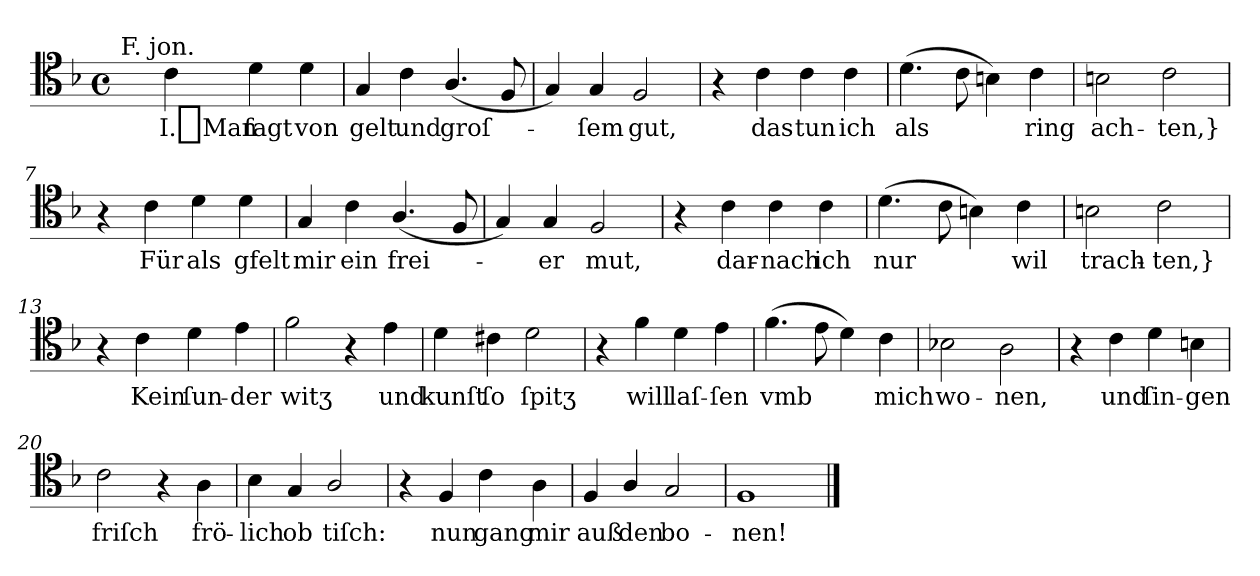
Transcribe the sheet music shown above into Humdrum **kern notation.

**kern	**text
*part1	*part1
*staff1	*staff1
*clefC4	*
*k[b-]	*
*F:ion	*
*M4/4	*
*met(c)	*
=1	=1
!LO:TX:a:t=F. jon.	!
4ryy	.
4c	I._Man
4d	ſagt
4d	von
=2	=2
4G	gelt
4c	und
(4.A/	groſ-
8F	.
=3	=3
4G)	.
4G	-ſem
2F	gut,
=4	=4
4r	.
4c	das
4c	tun
4c	ich
=5	=5
(4.d	als
8c	.
4Bn)	.
4c	ring
=6	=6
2Bn	ach-
2c	-ten,}
=7	=7
4r	.
4c	Für
4d	als
4d	gfelt
=8	=8
4G	mir
4c	ein
(4.A/	frei-
8F	.
=9	=9
4G)	.
4G	-er
2F	mut,
=10	=10
4r	.
4c	dar-
4c	-nach
4c	ich
=11	=11
(4.d	nur
8c	.
4Bn)	.
4c	wil
=12	=12
2Bn	trach-
2c	-ten,}
=13	=13
4r	.
4c	Kein
4d	ſun-
4e	-der
=14	=14
2f	witʒ
4r	.
4e	und
=15	=15
4d	kunſt
4c#X	ſo
2d	ſpitʒ
=16	=16
4r	.
4f	will
4d	laſ-
4e	-ſen
=17	=17
(4.f	vmb
8e	.
4d)	.
4c	mich
=18	=18
2B-X	wo-
2A	-nen,
=19	=19
4r	.
4c	und
4d	ſin-
4Bn	-gen
=20	=20
2c	friſch
4r	.
4A	frö-
=21	=21
4B-	-lich
4G	ob
2A/	tiſch:
=22	=22
4r	.
4F	nun
4c	gang
4A	mir
=23	=23
4F	auß
4A/	den
2G	bo-
=24	=24
1F	-nen!
==	==
*-	*-
